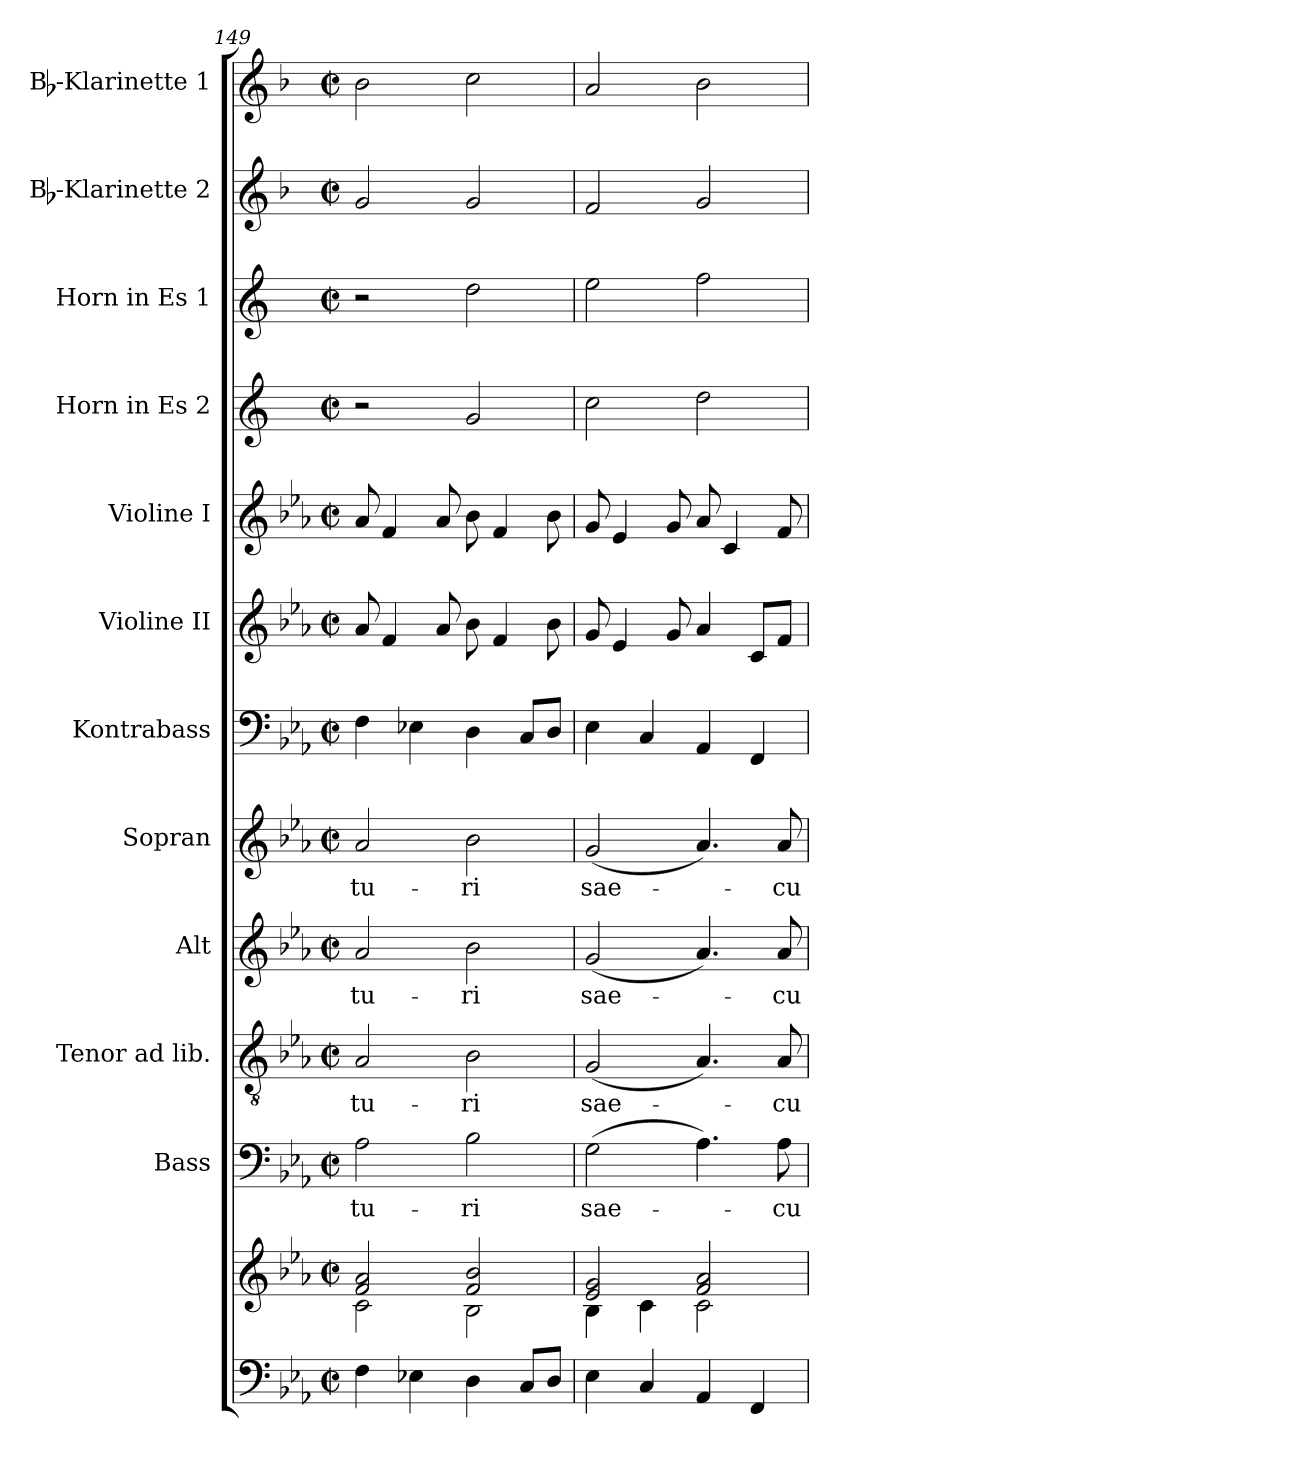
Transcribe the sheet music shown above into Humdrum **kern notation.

**kern	**kern	**kern	**text	**kern	**text	**kern	**text	**kern	**text	**kern	**kern	**kern	**kern	**kern	**kern	**kern
*part12	*part12	*part11	*part11	*part10	*part10	*part9	*part9	*part8	*part8	*part7	*part6	*part5	*part4	*part3	*part2	*part1
*staff13	*staff12	*staff11	*staff11	*staff10	*staff10	*staff9	*staff9	*staff8	*staff8	*staff7	*staff6	*staff5	*staff4	*staff3	*staff2	*staff1
*	*	*I"Bass	*	*I"Tenor ad lib.	*	*I"Alt	*	*I"Sopran	*	*I"Kontrabass	*I"Violine II	*I"Violine I	*I"Horn in Es 2	*I"Horn in Es 1	*I"Bb-Klarinette 2	*I"Bb-Klarinette 1
*	*	*I'B.	*	*I'T.	*	*I'A.	*	*I'S.	*	*I'Kb.	*I'Vl. II	*I'Vl. I	*	*	*I'Bb Kl. 2	*I'Bb Kl. 1
*clefF4	*clefG2	*clefF4	*	*clefGv2	*	*clefG2	*	*clefG2	*	*clefF4	*clefG2	*clefG2	*clefG2	*clefG2	*clefG2	*clefG2
*	*	*	*	*	*	*	*	*	*	*ITrd7c12	*	*	*ITrd5c9	*ITrd5c9	*ITrd1c2	*ITrd1c2
*k[b-e-a-]	*k[b-e-a-]	*k[b-e-a-]	*	*k[b-e-a-]	*	*k[b-e-a-]	*	*k[b-e-a-]	*	*k[b-e-a-]	*k[b-e-a-]	*k[b-e-a-]	*k[b-e-a-]	*k[b-e-a-]	*k[b-e-a-]	*k[b-e-a-]
*E-:	*E-:	*E-:	*	*E-:	*	*E-:	*	*E-:	*	*E-:	*E-:	*E-:	*E-:	*E-:	*E-:	*E-:
*M2/2	*M2/2	*M2/2	*	*M2/2	*	*M2/2	*	*M2/2	*	*M2/2	*M2/2	*M2/2	*M2/2	*M2/2	*M2/2	*M2/2
*met(c|)	*met(c|)	*met(c|)	*	*met(c|)	*	*met(c|)	*	*met(c|)	*	*met(c|)	*met(c|)	*met(c|)	*met(c|)	*met(c|)	*met(c|)	*met(c|)
=149	=149	=149	=149	=149	=149	=149	=149	=149	=149	=149	=149	=149	=149	=149	=149	=149
*	*^	*	*	*	*	*	*	*	*	*	*	*	*	*	*	*
!	!	!	!	!LO:LY:b	!	!LO:LY:b	!	!LO:LY:b	!	!LO:LY:b	!	!	!	!	!	!	!
4F\	2f/ 2a-/	2c\	2A-\	-tu-	2A-/	-tu-	2a-/	-tu-	2a-/	-tu-	4FF\	8a-/	8a-/	2r	2r	2f/	2a-\
.	.	.	.	.	.	.	.	.	.	.	.	4f/	4f/	.	.	.	.
4E-X\	.	.	.	.	.	.	.	.	.	.	4EE-X\	.	.	.	.	.	.
.	.	.	.	.	.	.	.	.	.	.	.	8a-/	8a-/	.	.	.	.
!	!	!	!	!LO:LY:b	!	!LO:LY:b	!	!LO:LY:b	!	!LO:LY:b	!	!	!	!	!	!	!
4D\	2f/ 2b-/	2B-\	2B-\	-ri	2B-\	-ri	2b-\	-ri	2b-\	-ri	4DD\	8b-\	8b-\	2B-/	2f\	2f/	2b-\
.	.	.	.	.	.	.	.	.	.	.	.	4f/	4f/	.	.	.	.
8C/L	.	.	.	.	.	.	.	.	.	.	8CC/L	.	.	.	.	.	.
8D/J	.	.	.	.	.	.	.	.	.	.	8DD/J	8b-\	8b-\	.	.	.	.
=150	=150	=150	=150	=150	=150	=150	=150	=150	=150	=150	=150	=150	=150	=150	=150	=150	=150
!	!	!	!	!LO:LY:b	!	!LO:LY:b	!	!LO:LY:b	!	!LO:LY:b	!	!	!	!	!	!	!
4E-\	2e-/ 2g/	4B-\	(>2G\	sae-	(<2G/	sae-	(<2g/	sae-	(<2g/	sae-	4EE-\	8g/	8g/	2e-\	2g\	2e-/	2g/
.	.	.	.	.	.	.	.	.	.	.	.	4e-/	4e-/	.	.	.	.
4C/	.	4c\	.	.	.	.	.	.	.	.	4CC/	.	.	.	.	.	.
.	.	.	.	.	.	.	.	.	.	.	.	8g/	8g/	.	.	.	.
4AA-/	2f/ 2a-/	2c\	4.A-\)	.	4.A-/)	.	4.a-/)	.	4.a-/)	.	4AAA-/	4a-/	8a-/	2f\	2a-\	2f/	2a-\
.	.	.	.	.	.	.	.	.	.	.	.	.	4c/	.	.	.	.
4FF/	.	.	.	.	.	.	.	.	.	.	4FFF/	8c/L	.	.	.	.	.
!	!	!	!	!LO:LY:b	!	!LO:LY:b	!	!LO:LY:b	!	!LO:LY:b	!	!	!	!	!	!	!
.	.	.	8A-\	-cu-	8A-/	-cu-	8a-/	-cu-	8a-/	-cu-	.	8f/J	8f/	.	.	.	.
*	*v	*v	*	*	*	*	*	*	*	*	*	*	*	*	*	*	*
=	=	=	=	=	=	=	=	=	=	=	=	=	=	=	=	=
*-	*-	*-	*-	*-	*-	*-	*-	*-	*-	*-	*-	*-	*-	*-	*-	*-
